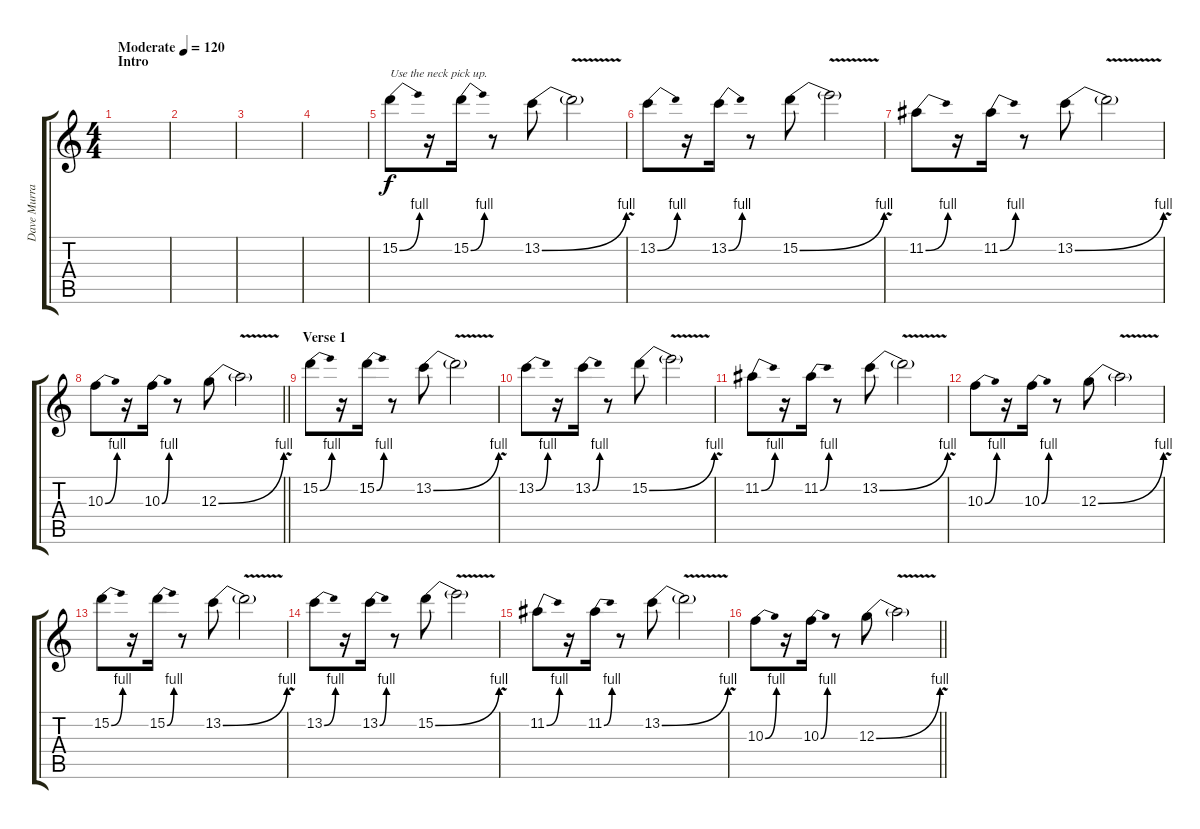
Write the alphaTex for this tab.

\track ("Dave Murray" "Dave Murra") {instrument overdrivenguitar}
\staff {score tabs}
\tuning (E4 B3 G3 D3 A2 E2) {hide}
\ts (4 4)
\section ("" "Intro")
\tempo (120 "Moderate")
\clef g2
\ks c
|
|
|
|
15.2{be (bend 0 0 60 4)}.8{txt "Use the neck pick up."} r.16 15.2{be (bend 0 0 60 4)}.16 r.8 13.2{be (bend 0 0 60 4)}.8 13.2{v t}.2 |
13.2{be (bend 0 0 60 4)}.8 r.16 13.2{be (bend 0 0 60 4)}.16 r.8 15.2{be (bend 0 0 60 4)}.8 15.2{v t}.2 |
11.2{be (bend 0 0 60 4)}.8 r.16 11.2{be (bend 0 0 60 4)}.16 r.8 13.2{be (bend 0 0 60 4)}.8 13.2{v t}.2 |
\barLineRight lightlight
10.3{be (bend 0 0 60 4)}.8 r.16 10.3{be (bend 0 0 60 4)}.16 r.8 12.3{be (bend 0 0 60 4)}.8 12.3{v t}.2 |
\section ("" "Verse 1")
15.2{be (bend 0 0 60 4)}.8 r.16 15.2{be (bend 0 0 60 4)}.16 r.8 13.2{be (bend 0 0 60 4)}.8 13.2{v t}.2 |
13.2{be (bend 0 0 60 4)}.8 r.16 13.2{be (bend 0 0 60 4)}.16 r.8 15.2{be (bend 0 0 60 4)}.8 15.2{v t}.2 |
11.2{be (bend 0 0 60 4)}.8 r.16 11.2{be (bend 0 0 60 4)}.16 r.8 13.2{be (bend 0 0 60 4)}.8 13.2{v t}.2 |
10.3{be (bend 0 0 60 4)}.8 r.16 10.3{be (bend 0 0 60 4)}.16 r.8 12.3{be (bend 0 0 60 4)}.8 12.3{v t}.2 |
15.2{be (bend 0 0 60 4)}.8 r.16 15.2{be (bend 0 0 60 4)}.16 r.8 13.2{be (bend 0 0 60 4)}.8 13.2{v t}.2 |
13.2{be (bend 0 0 60 4)}.8 r.16 13.2{be (bend 0 0 60 4)}.16 r.8 15.2{be (bend 0 0 60 4)}.8 15.2{v t}.2 |
11.2{be (bend 0 0 60 4)}.8 r.16 11.2{be (bend 0 0 60 4)}.16 r.8 13.2{be (bend 0 0 60 4)}.8 13.2{v t}.2 |
\barLineRight lightlight
10.3{be (bend 0 0 60 4)}.8 r.16 10.3{be (bend 0 0 60 4)}.16 r.8 12.3{be (bend 0 0 60 4)}.8 12.3{v t}.2
